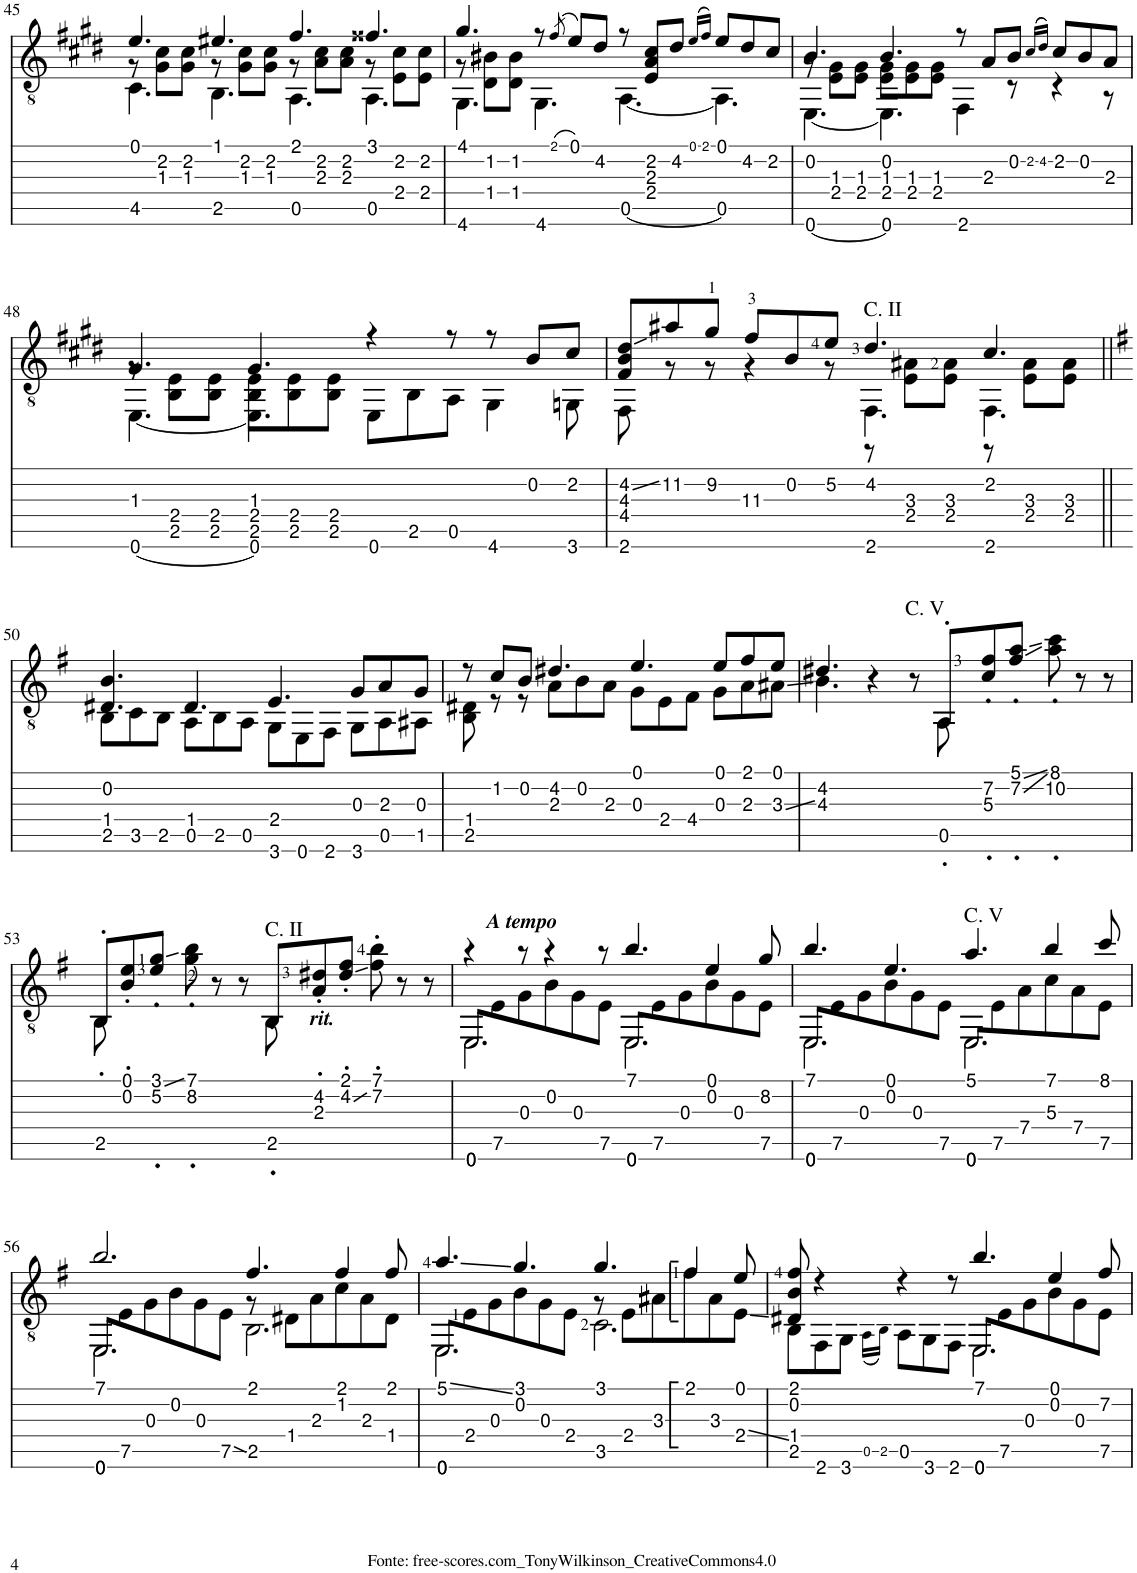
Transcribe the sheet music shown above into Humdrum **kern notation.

**kern	**kern
*part1	*part1
*staff2	*staff1
*I"Guitar	*
*I'Guit.	*
!!LO:PB:g=z
*	*clefGv2
*k[f#c#g#d#]	*k[f#c#g#d#]
*M12/8	*M12/8
=45	=45
*^	*^
*	*^	*	*^
4.e	8r	4.C#	4.e/	8r	4.C#\
.	8G#\ 8c#\L	.	.	8G#\ 8c#\L	.
.	8G#\ 8c#\J	.	.	8G#\ 8c#\J	.
4.e#	8r	4.BB	4.e#X/	8r	4.BB\
.	8G#\ 8c#\L	.	.	8G#\ 8c#\L	.
.	8G#\ 8c#\J	.	.	8G#\ 8c#\J	.
4.f#	8r	4.AA	4.f#/	8r	4.AA\
.	8A\ 8c#\L	.	.	8A\ 8c#\L	.
.	8A\ 8c#\J	.	.	8A\ 8c#\J	.
4.f##	8r	4.AA	4.f##X/	8r	4.AA\
.	8E\ 8c#\L	.	.	8E\ 8c#\L	.
.	8E\ 8c#\J	.	.	8E\ 8c#\J	.
=46	=46	=46	=46	=46	=46
4.g#	8r	4.GG#	4.g#/	8r	4.GG#\
.	8D#\ 8B#\L	.	.	8D#\ 8B#X\L	.
.	8D#\ 8B#\J	.	.	8D#\ 8B#\J	.
8r	1ryy	4.GG#	8r	1ryy	4.GG#\
qf#	.	.	(8qf#/	.	.
8eL	.	.	8e/L)	.	.
8d#J	.	.	8d#/J	.	.
8r	.	[4.AA	8r	.	[4.AA\
8E\ 8A\ 8c#\L	.	.	8E/ 8A/ 8c#/L	.	.
8d#J	.	.	8d#/J	.	.
qe	.	.	(16qe/LL	.	.
qf#	.	.	16qf#/JJ)	.	.
8eL	.	4.AA]	8e/L	.	4.AA\]
8d#	.	.	8d#/	.	.
8c#J	8ryy	.	8c#/J	8ryy	.
=47	=47	=47	=47	=47	=47
4.B	8r	[4.EE	4.B/	8r	[4.EE\
.	8E\ 8G#\L	.	.	8E\ 8G#\L	.
.	8E\ 8G#\J	.	.	8E\ 8G#\J	.
4.B	8E\ 8G#\L	4.EE]	4.B/	8E\ 8G#\L	4.EE\]
.	8E\ 8G#\	.	.	8E\ 8G#\	.
.	8E\ 8G#\J	.	.	8E\ 8G#\J	.
8r	2.ryy	4FF#	8r	2.ryy	4FF#\
8AL	.	.	8A/L	.	.
8BJ	.	8r	8B/J	.	8r
qc#	.	.	(16qc#/LL	.	.
qd#	.	.	16qd#/JJ)	.	.
8c#L	.	4r	8c#/L	.	4r
8B	.	.	8B/	.	.
8AJ	.	8r	8A/J	.	8r
!!LO:LB:g=z	!!	!!
=48	=48	=48	=48	=48	=48
4.G#	8r	[4.EE	4.G#/	8r	[4.EE\
.	8BB\ 8E\L	.	.	8BB\ 8E\L	.
.	8BB\ 8E\J	.	.	8BB\ 8E\J	.
4.G#	8BB\ 8E\L	4.EE]	4.G#/	8BB\ 8E\L	4.EE\]
.	8BB\ 8E\	.	.	8BB\ 8E\	.
.	8BB\ 8E\J	.	.	8BB\ 8E\J	.
4r	2.ryy	8EEL	4r	2.ryy	8EE\L
.	.	8BB	.	.	8BB\
8r	.	8AAJ	8r	.	8AA\J
8r	.	4GG#	8r	.	4GG#\
8BL	.	.	8B/L	.	.
8c#J	.	8GG	8c#/J	.	8GGn\
=49	=49	=49	=49	=49	=49
8F#\ 8B\ 8d#\L	8FF#	2.ryy	8F#/ 8B/ 8d#/L	8FF#\	2.ryy
8a#	8r	.	8a#X/	8r	.
8g#J	8r	.	8g#/J	8r	.
8f#L	4r	.	8f#/L	4r	.
8B	.	.	8B/	.	.
8eJ	8r	.	8e/J	8r	.
!	!	!	!LO:TX:a:t=C. II	!	!
4.d#	4.FF#	8r	4.d#/	4.FF#\	8r
.	.	8E\ 8A#\L	.	.	8E\ 8A#X\L
.	.	8E\ 8A#\J	.	.	8E\ 8A#\J
4.c#	4.FF#	8r	4.c#/	4.FF#\	8r
.	.	8E\ 8A#\L	.	.	8E\ 8A#\L
.	.	8E\ 8A#\J	.	.	8E\ 8A#\J
*v	*v	*v	*	*	*
*	*v	*v	*v
!!LO:LB:g=z
=50||	=50||
*k[f#]	*k[f#]
*^	*^
4.D# 4.B	8BBL	4.D#X/ 4.B/	8BB\L
.	8C	.	8C\
.	8BBJ	.	8BB\J
4.D#	8AAL	4.D#/	8AA\L
.	8BB	.	8BB\
.	8AAJ	.	8AA\J
4.E	8GGL	4.E/	8GG\L
.	8EE	.	8EE\
.	8FF#J	.	8FF#\J
8GL	8GGL	8G/L	8GG\L
8A	8AA	8A/	8AA\
8GJ	8AA#J	8G/J	8AA#X\J
=51	=51	=51	=51
8r	8BB 8D#	8r	8BB\ 8D#X\
8cL	8r	8c/L	8r
8BJ	8r	8B/J	8r
4.d#	8AL	4.d#X/	8A\L
.	8B	.	8B\
.	8AJ	.	8A\J
4.e	8GL	4.e/	8G\L
.	8E	.	8E\
.	8F#J	.	8F#\J
8eL	8GL	8e/L	8G\L
8f#	8A	8f#/	8A\
8eJ	8A#J	8e/J	8A#X\J
=52	=52	=52	=52
4.d#	4.B	4.d#X/	4.B\
4r	4.ryy	4r	4.ryy
8r	.	8r	.
!	!	!LO:TX:a:t=C. V	!
8AA'L	8AA	8AA'/L	8AA\
8c<\ 8f#<\	2ryy	8c/< 8f#/<	2ryy
8f#<\ 8a<\J	.	8f#/< 8a/<J	.
8a< 8cc<	.	8a\< 8cc\<	.
8r	.	8r	.
8r	8ryy	8r	8ryy
!!LO:LB:g=z	!!
=53	=53	=53	=53
8BB'L	8BB	8BB'/L	8BB\
8B'\ 8e'\	8ryy	8B/' 8e/'	8ryy
*v	*v	*	*
*	*v	*v
8e<\ 8g<\J	8e/< 8g/<J
8g< 8b<	8g\< 8b\<
8r	8r
8r	8r
*^	*^
!	!	!LO:TX:a:t=C. II	!
8BB<L	8BB	8BB</L	8BB\
!	!	!LO:TX:b:Bi:t=rit.	!
8A'\ 8d#'\	2ryy	8A/' 8d#X/'	2ryy
8d#'\ 8f#'\J	.	8d#/' 8f#/'J	.
8f#' 8b'	.	8f#\' 8b\'	.
8r	.	8r	.
8r	8ryy	8r	8ryy
=54	=54	=54	=54
*	*^	*	*
!	!	!	!LO:TX:a:Bi:t=A tempo	!
!	!	!	!	!LO:N:head=open
*	*	*	*	*^
4r	8EEL	2.EE	4r	8EE/L	2.EE\
.	8E	.	.	8E\	.
8r	8GJ	.	8r	8G\	.
4r	8BL	.	4r	8B\	.
.	8G	.	.	8G\	.
8r	8EJ	.	8r	8E\J	.
!	!	!	!	!LO:N:head=open	!
4.b	8EEL	2.EE	4.b/	8EE/L	2.EE\
.	8E	.	.	8E\	.
.	8GJ	.	.	8G\	.
4e	8BL	.	4e/	8B\	.
.	8G	.	.	8G\	.
8g	8EJ	.	8g/	8E\J	.
=55	=55	=55	=55	=55	=55
!	!	!	!	!LO:N:head=open	!
4.b	8EEL	2.EE	4.b/	8EE/L	2.EE\
.	8E	.	.	8E\	.
.	8GJ	.	.	8G\	.
4.e	8BL	.	4.e/	8B\	.
.	8G	.	.	8G\	.
.	8EJ	.	.	8E\J	.
!	!	!	!LO:TX:a:t=C. V	!	!
!	!	!	!	!LO:N:head=open	!
4.a	8EEL	2.EE	4.a/	8EE/L	2.EE\
.	8E	.	.	8E\	.
.	8AJ	.	.	8A\	.
4b	8cL	.	4b/	8c\	.
.	8A	.	.	8A\	.
8cc	8EJ	.	8cc/	8E\J	.
!!LO:LB:g=z	!!	!!
=56	=56	=56	=56	=56	=56
!	!	!	!	!LO:N:head=open	!
2.b	8EEL	2.EE	2.b/	8EE/L	2.EE\
.	8E	.	.	8E\	.
.	8GJ	.	.	8G\	.
.	8BL	.	.	8B\	.
.	8G	.	.	8G\	.
.	8EJ	.	.	8E\J	.
4.f#	8r	2.BB	4.f#/	8r	2.BB\
.	8D#L	.	.	8D#X\L	.
.	8AJ	.	.	8A\	.
4f#	8cL	.	4f#/	8c\	.
.	8A	.	.	8A\	.
8f#	8D#J	.	8f#/	8D#\J	.
=57	=57	=57	=57	=57	=57
!	!	!	!	!LO:N:head=open	!
4.a	8EEL	2.EE	4.a/	8EE/L	2.EE\
.	8E	.	.	8E\	.
.	8GJ	.	.	8G\	.
4.g	8BL	.	4.g/	8B\	.
.	8G	.	.	8G\	.
.	8EJ	.	.	8E\J	.
4.g	8r	2.C	4.g/	8r	2.C\
.	8EL	.	.	8E\L	.
.	8A#J	.	.	8A#X\	.
4f#	8f#L	.	4f#/	8f#\	.
.	8A#	.	.	8A#\	.
8e	8EJ	.	8e/	8E\J	.
=58	=58	=58	=58	=58	=58
8D# 8B 8f#	8BBL	2.ryy	8D#X/ 8B/ 8f#/	8BB\L	2.ryy
4r	8FF#	.	4r	8FF#\	.
.	8GGJ	.	.	8GG\J	.
.	qAA	.	.	(16qAA\LL	.
.	qBB	.	.	16qBB\JJ)	.
4r	8AAL	.	4r	8AA\L	.
.	8GG	.	.	8GG\	.
8r	8FF#J	.	8r	8FF#\J	.
!	!	!	!	!LO:N:head=open	!
4.b	8EEL	2.EE	4.b/	8EE/L	2.EE\
.	8E	.	.	8E\	.
.	8GJ	.	.	8G\	.
4e	8BL	.	4e/	8B\	.
.	8G	.	.	8G\	.
8f#	8EJ	.	8f#/	8E\J	.
*v	*v	*v	*	*	*
*	*v	*v	*v
=	=
*-	*-
